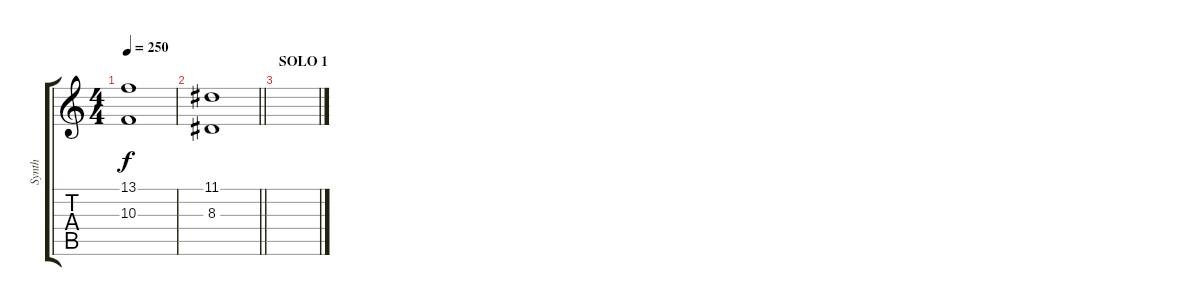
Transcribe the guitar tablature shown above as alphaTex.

\track ("Synth " "Synth ") {instrument pad2warm}
\staff {score tabs}
\tuning (E4 B3 G3 D3 A2 E2) {hide}
\ts (4 4)
\tempo 250
\clef g2
\ks c
(13.1 10.3).1{dy f} |
\barLineRight lightlight
(11.1 8.3).1 |
\section ("" "SOLO 1")
